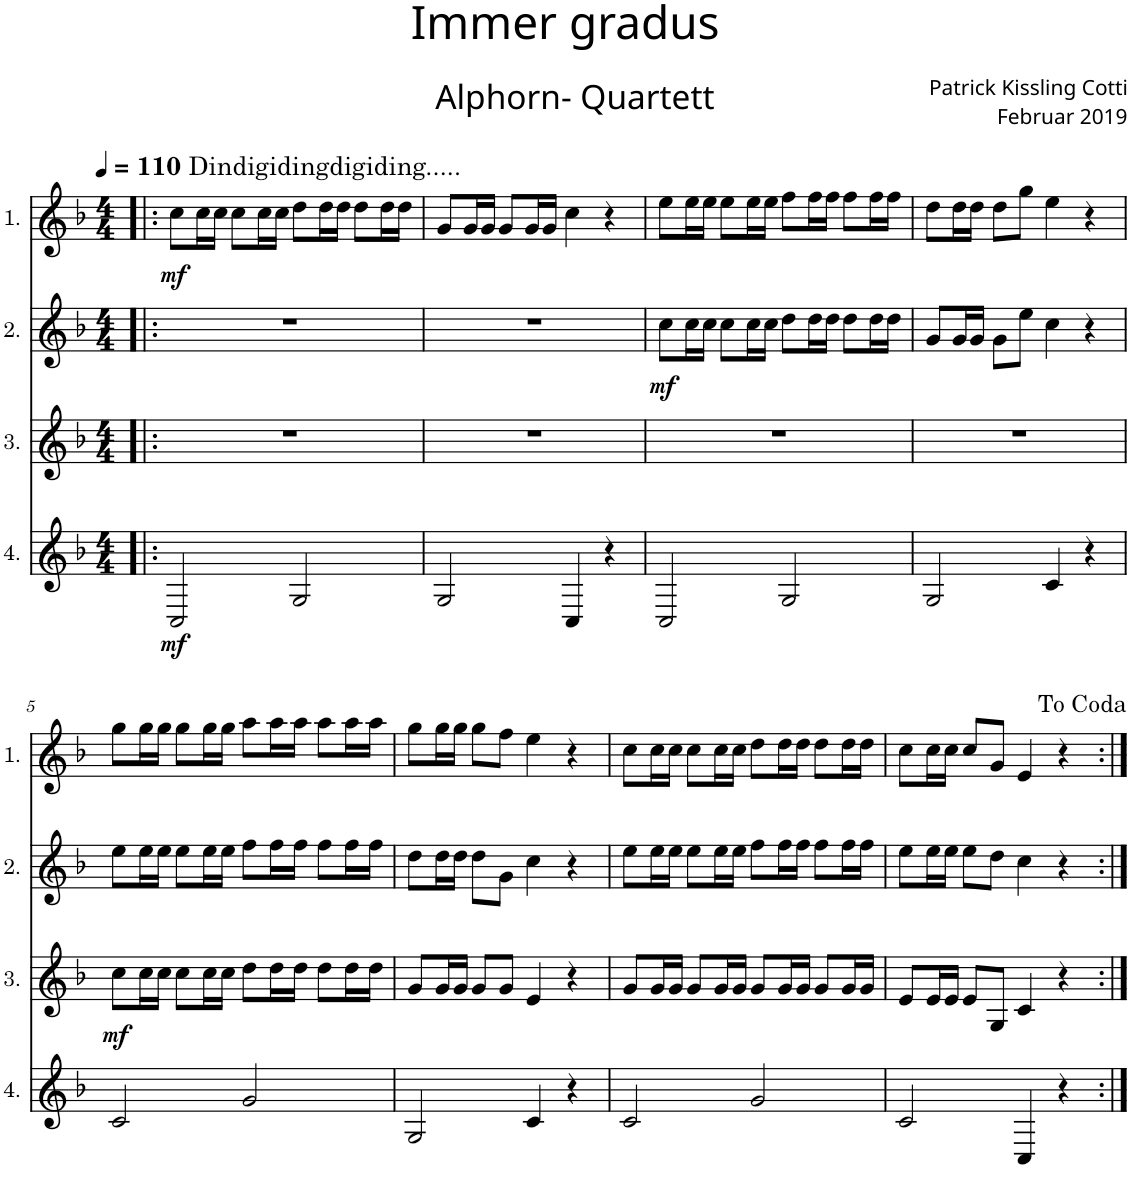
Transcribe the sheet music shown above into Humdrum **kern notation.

**kern	**dynam	**kern	**dynam	**kern	**dynam	**kern	**dynam
*part4	*part4	*part3	*part3	*part2	*part2	*part1	*part1
*staff4	*staff4	*staff3	*staff3	*staff2	*staff2	*staff1	*staff1
*I"4.	*	*I"3.	*	*I"2.	*	*I"1.	*
*clefG2	*	*clefG2	*	*clefG2	*	*clefG2	*
*Trd4c7	*	*Trd4c7	*	*Trd4c7	*	*Trd4c7	*
*k[b-]	*	*k[b-]	*	*k[b-]	*	*k[b-]	*
*M4/4	*	*M4/4	*	*M4/4	*	*M4/4	*
*MM110	*	*MM110	*	*MM110	*	*MM110	*
=1!|:	=1!|:	=1!|:	=1!|:	=1!|:	=1!|:	=1!|:	=1!|:
!	!	!	!	!	!	!LO:TX:a:t=Dindigidingdigiding.....	!
!	!LO:DY:b	!	!	!	!	!	!LO:DY:b
2C/	mf	1r	.	1r	.	8cc\L	mf
.	.	.	.	.	.	16cc\L	.
.	.	.	.	.	.	16cc\JJ	.
.	.	.	.	.	.	8cc\L	.
.	.	.	.	.	.	16cc\L	.
.	.	.	.	.	.	16cc\JJ	.
2G/	.	.	.	.	.	8dd\L	.
.	.	.	.	.	.	16dd\L	.
.	.	.	.	.	.	16dd\JJ	.
.	.	.	.	.	.	8dd\L	.
.	.	.	.	.	.	16dd\L	.
.	.	.	.	.	.	16dd\JJ	.
=2	=2	=2	=2	=2	=2	=2	=2
2G/	.	1r	.	1r	.	8g/L	.
.	.	.	.	.	.	16g/L	.
.	.	.	.	.	.	16g/JJ	.
.	.	.	.	.	.	8g/L	.
.	.	.	.	.	.	16g/L	.
.	.	.	.	.	.	16g/JJ	.
4C/	.	.	.	.	.	4cc\	.
4r	.	.	.	.	.	4r	.
=3	=3	=3	=3	=3	=3	=3	=3
!	!	!	!	!	!LO:DY:b	!	!
2C/	.	1r	.	8cc\L	mf	8ee\L	.
.	.	.	.	16cc\L	.	16ee\L	.
.	.	.	.	16cc\JJ	.	16ee\JJ	.
.	.	.	.	8cc\L	.	8ee\L	.
.	.	.	.	16cc\L	.	16ee\L	.
.	.	.	.	16cc\JJ	.	16ee\JJ	.
2G/	.	.	.	8dd\L	.	8ff\L	.
.	.	.	.	16dd\L	.	16ff\L	.
.	.	.	.	16dd\JJ	.	16ff\JJ	.
.	.	.	.	8dd\L	.	8ff\L	.
.	.	.	.	16dd\L	.	16ff\L	.
.	.	.	.	16dd\JJ	.	16ff\JJ	.
=4	=4	=4	=4	=4	=4	=4	=4
2G/	.	1r	.	8g/L	.	8dd\L	.
.	.	.	.	16g/L	.	16dd\L	.
.	.	.	.	16g/JJ	.	16dd\JJ	.
.	.	.	.	8g\L	.	8dd\L	.
.	.	.	.	8ee\J	.	8gg\J	.
4c/	.	.	.	4cc\	.	4ee\	.
4r	.	.	.	4r	.	4r	.
!!LO:LB:g=z
=5	=5	=5	=5	=5	=5	=5	=5
!	!	!	!LO:DY:b	!	!	!	!
2c/	.	8cc\L	mf	8ee\L	.	8gg\L	.
.	.	16cc\L	.	16ee\L	.	16gg\L	.
.	.	16cc\JJ	.	16ee\JJ	.	16gg\JJ	.
.	.	8cc\L	.	8ee\L	.	8gg\L	.
.	.	16cc\L	.	16ee\L	.	16gg\L	.
.	.	16cc\JJ	.	16ee\JJ	.	16gg\JJ	.
2g/	.	8dd\L	.	8ff\L	.	8aa\L	.
.	.	16dd\L	.	16ff\L	.	16aa\L	.
.	.	16dd\JJ	.	16ff\JJ	.	16aa\JJ	.
.	.	8dd\L	.	8ff\L	.	8aa\L	.
.	.	16dd\L	.	16ff\L	.	16aa\L	.
.	.	16dd\JJ	.	16ff\JJ	.	16aa\JJ	.
=6	=6	=6	=6	=6	=6	=6	=6
2G/	.	8g/L	.	8dd\L	.	8gg\L	.
.	.	16g/L	.	16dd\L	.	16gg\L	.
.	.	16g/JJ	.	16dd\JJ	.	16gg\JJ	.
.	.	8g/L	.	8dd\L	.	8gg\L	.
.	.	8g/J	.	8g\J	.	8ff\J	.
4c/	.	4e/	.	4cc\	.	4ee\	.
4r	.	4r	.	4r	.	4r	.
=7	=7	=7	=7	=7	=7	=7	=7
2c/	.	8g/L	.	8ee\L	.	8cc\L	.
.	.	16g/L	.	16ee\L	.	16cc\L	.
.	.	16g/JJ	.	16ee\JJ	.	16cc\JJ	.
.	.	8g/L	.	8ee\L	.	8cc\L	.
.	.	16g/L	.	16ee\L	.	16cc\L	.
.	.	16g/JJ	.	16ee\JJ	.	16cc\JJ	.
2g/	.	8g/L	.	8ff\L	.	8dd\L	.
.	.	16g/L	.	16ff\L	.	16dd\L	.
.	.	16g/JJ	.	16ff\JJ	.	16dd\JJ	.
.	.	8g/L	.	8ff\L	.	8dd\L	.
.	.	16g/L	.	16ff\L	.	16dd\L	.
.	.	16g/JJ	.	16ff\JJ	.	16dd\JJ	.
=8	=8	=8	=8	=8	=8	=8	=8
2c/	.	8e/L	.	8ee\L	.	8cc\L	.
.	.	16e/L	.	16ee\L	.	16cc\L	.
.	.	16e/JJ	.	16ee\JJ	.	16cc\JJ	.
.	.	8e/L	.	8ee\L	.	8cc/L	.
.	.	8G/J	.	8dd\J	.	8g/J	.
4C/	.	4c/	.	4cc\	.	4e/	.
4r	.	4r	.	4r	.	4r	.
=:|!	=:|!	=:|!	=:|!	=:|!	=:|!	=:|!	=:|!
*-	*-	*-	*-	*-	*-	*-	*-
